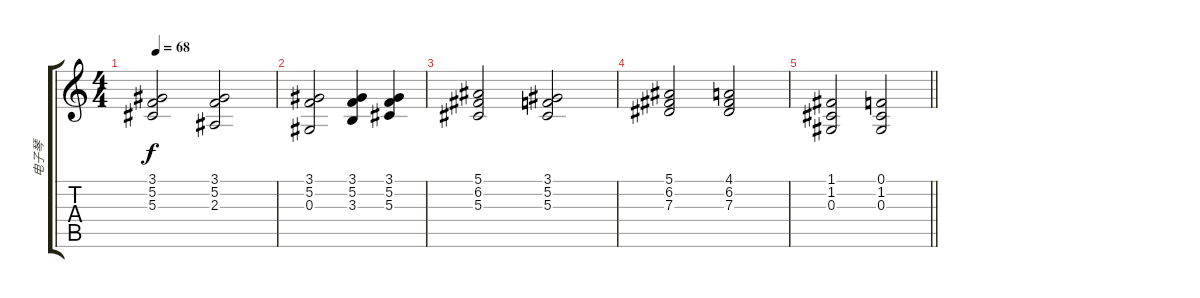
\track ("电子琴" "电子琴") {instrument electricpiano1}
\staff {score tabs}
\tuning (F4 C4 Ab3 Eb3 Bb2 F2) {hide}
\ts (4 4)
\tempo 68
\clef g2
\ks c
(3.1 5.2 5.3).2{dy f} (3.1 5.2 2.3).2 |
(3.1 5.2 0.3).2 (3.1 5.2 3.3).4 (3.1 5.2 5.3).4 |
(5.1 6.2 5.3).2 (3.1 5.2 5.3).2 |
(5.1 6.2 7.3).2 (4.1 6.2 7.3).2 |
\barLineRight lightlight
(1.1 1.2 0.3).2 (0.1 1.2 0.3).2
